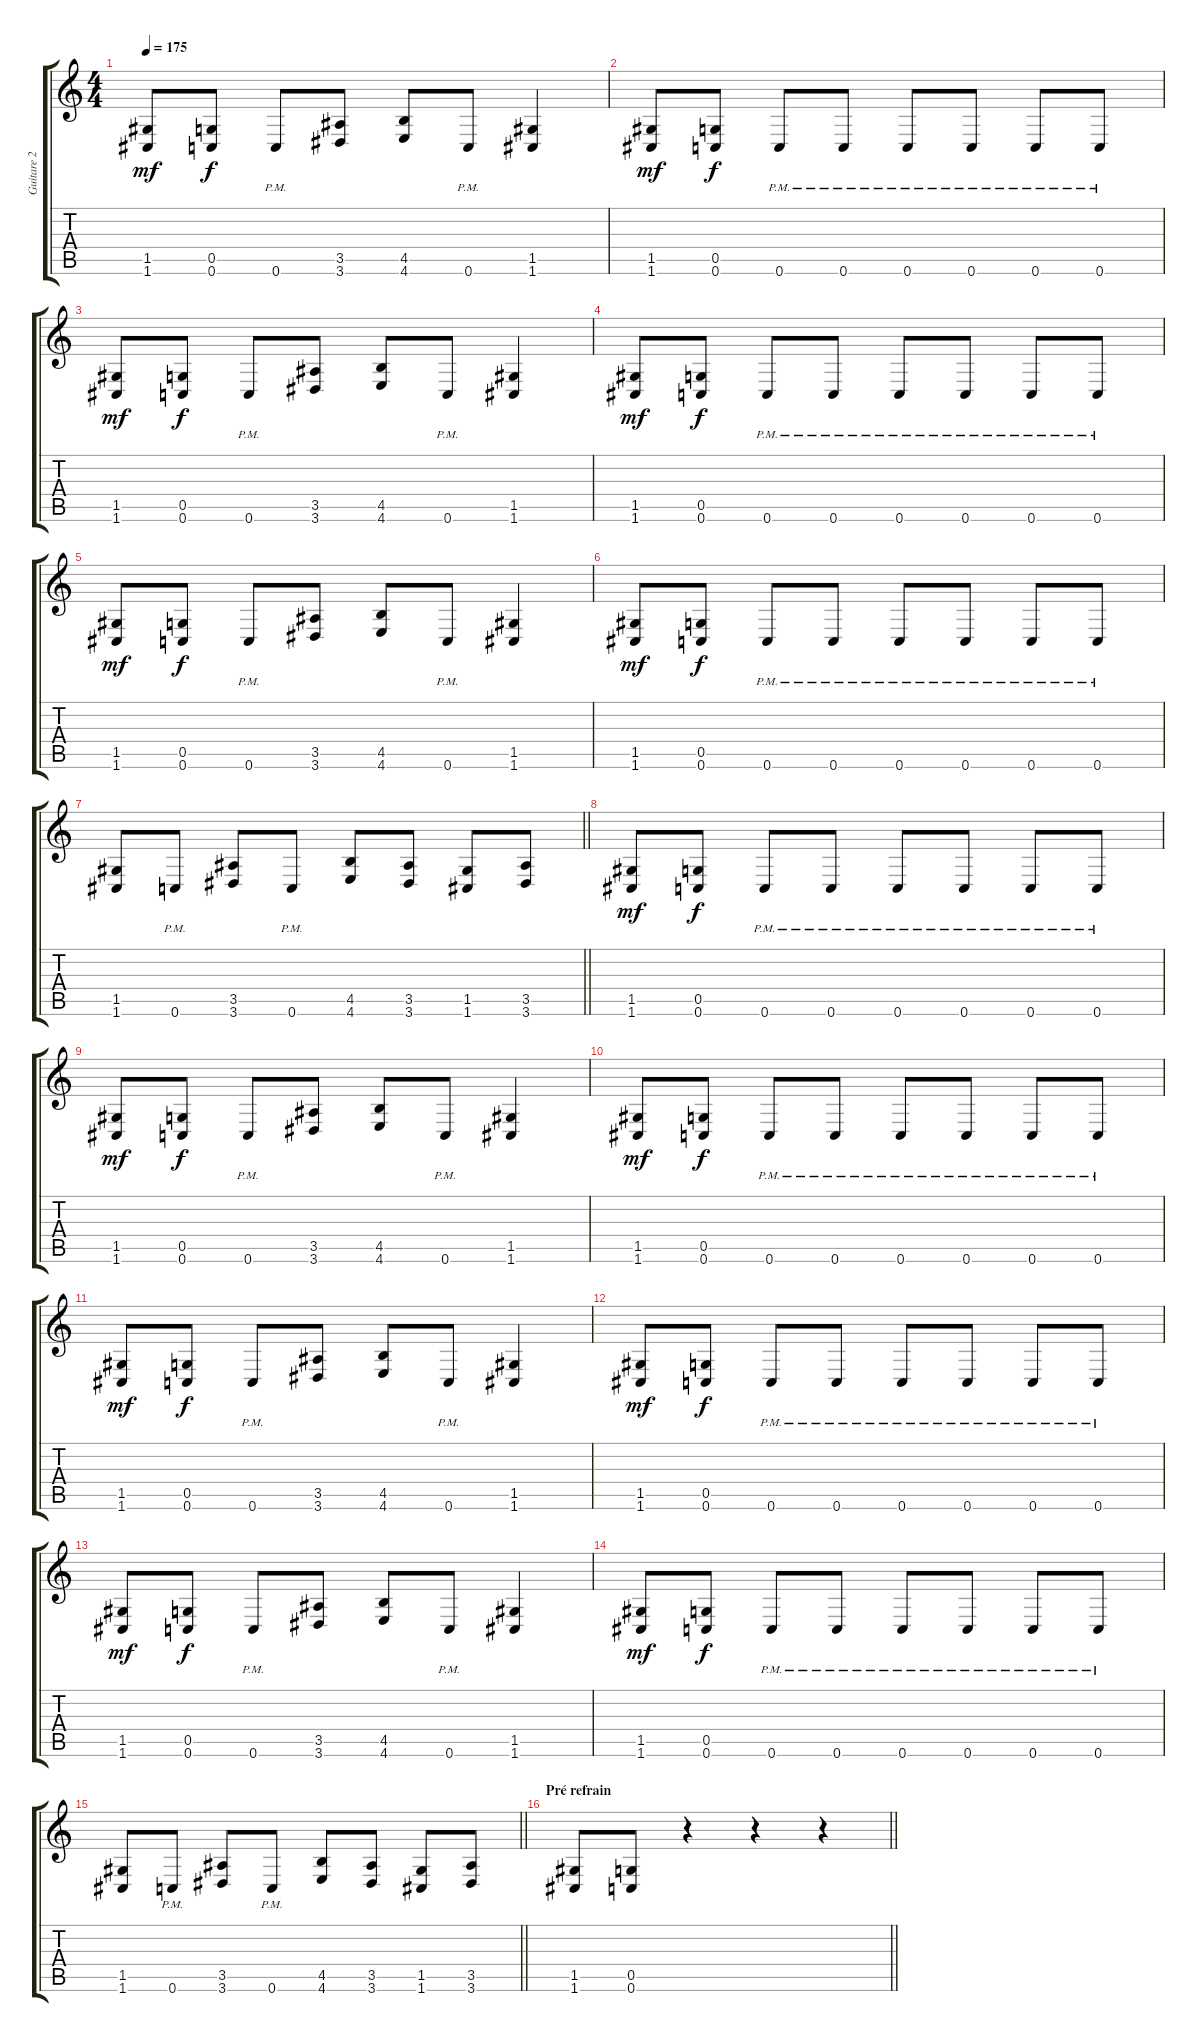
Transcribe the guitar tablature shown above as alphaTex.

\track ("Guitare 2" "Guitare 2") {instrument distortionguitar}
\staff {score tabs}
\tuning (D4 A3 F3 C3 G2 C2) {hide}
\ts (4 4)
\tempo 175
\clef g2
\ks c
(1.5 1.6).8{dy mf} (0.5 0.6).8{dy f} 0.6{pm}.8 (3.5 3.6).8 (4.5 4.6).8 0.6{pm}.8 (1.5 1.6).4 |
(1.5 1.6).8{dy mf} (0.5 0.6).8{dy f} 0.6{pm}.8 0.6{pm}.8 0.6{pm}.8 0.6{pm}.8 0.6{pm}.8 0.6{pm}.8 |
(1.5 1.6).8{dy mf} (0.5 0.6).8{dy f} 0.6{pm}.8 (3.5 3.6).8 (4.5 4.6).8 0.6{pm}.8 (1.5 1.6).4 |
(1.5 1.6).8{dy mf} (0.5 0.6).8{dy f} 0.6{pm}.8 0.6{pm}.8 0.6{pm}.8 0.6{pm}.8 0.6{pm}.8 0.6{pm}.8 |
(1.5 1.6).8{dy mf} (0.5 0.6).8{dy f} 0.6{pm}.8 (3.5 3.6).8 (4.5 4.6).8 0.6{pm}.8 (1.5 1.6).4 |
(1.5 1.6).8{dy mf} (0.5 0.6).8{dy f} 0.6{pm}.8 0.6{pm}.8 0.6{pm}.8 0.6{pm}.8 0.6{pm}.8 0.6{pm}.8 |
\barLineRight lightlight
(1.5 1.6).8 0.6{pm}.8 (3.5 3.6).8 0.6{pm}.8 (4.5 4.6).8 (3.5 3.6).8 (1.5 1.6).8 (3.5 3.6).8 |
(1.5 1.6).8{dy mf} (0.5 0.6).8{dy f} 0.6{pm}.8 0.6{pm}.8 0.6{pm}.8 0.6{pm}.8 0.6{pm}.8 0.6{pm}.8 |
(1.5 1.6).8{dy mf} (0.5 0.6).8{dy f} 0.6{pm}.8 (3.5 3.6).8 (4.5 4.6).8 0.6{pm}.8 (1.5 1.6).4 |
(1.5 1.6).8{dy mf} (0.5 0.6).8{dy f} 0.6{pm}.8 0.6{pm}.8 0.6{pm}.8 0.6{pm}.8 0.6{pm}.8 0.6{pm}.8 |
(1.5 1.6).8{dy mf} (0.5 0.6).8{dy f} 0.6{pm}.8 (3.5 3.6).8 (4.5 4.6).8 0.6{pm}.8 (1.5 1.6).4 |
(1.5 1.6).8{dy mf} (0.5 0.6).8{dy f} 0.6{pm}.8 0.6{pm}.8 0.6{pm}.8 0.6{pm}.8 0.6{pm}.8 0.6{pm}.8 |
(1.5 1.6).8{dy mf} (0.5 0.6).8{dy f} 0.6{pm}.8 (3.5 3.6).8 (4.5 4.6).8 0.6{pm}.8 (1.5 1.6).4 |
(1.5 1.6).8{dy mf} (0.5 0.6).8{dy f} 0.6{pm}.8 0.6{pm}.8 0.6{pm}.8 0.6{pm}.8 0.6{pm}.8 0.6{pm}.8 |
\barLineRight lightlight
(1.5 1.6).8 0.6{pm}.8 (3.5 3.6).8 0.6{pm}.8 (4.5 4.6).8 (3.5 3.6).8 (1.5 1.6).8 (3.5 3.6).8 |
\section ("" "Pré refrain")
\barLineRight lightlight
(1.5 1.6).8 (0.5 0.6).8 r.4 r.4 r.4
